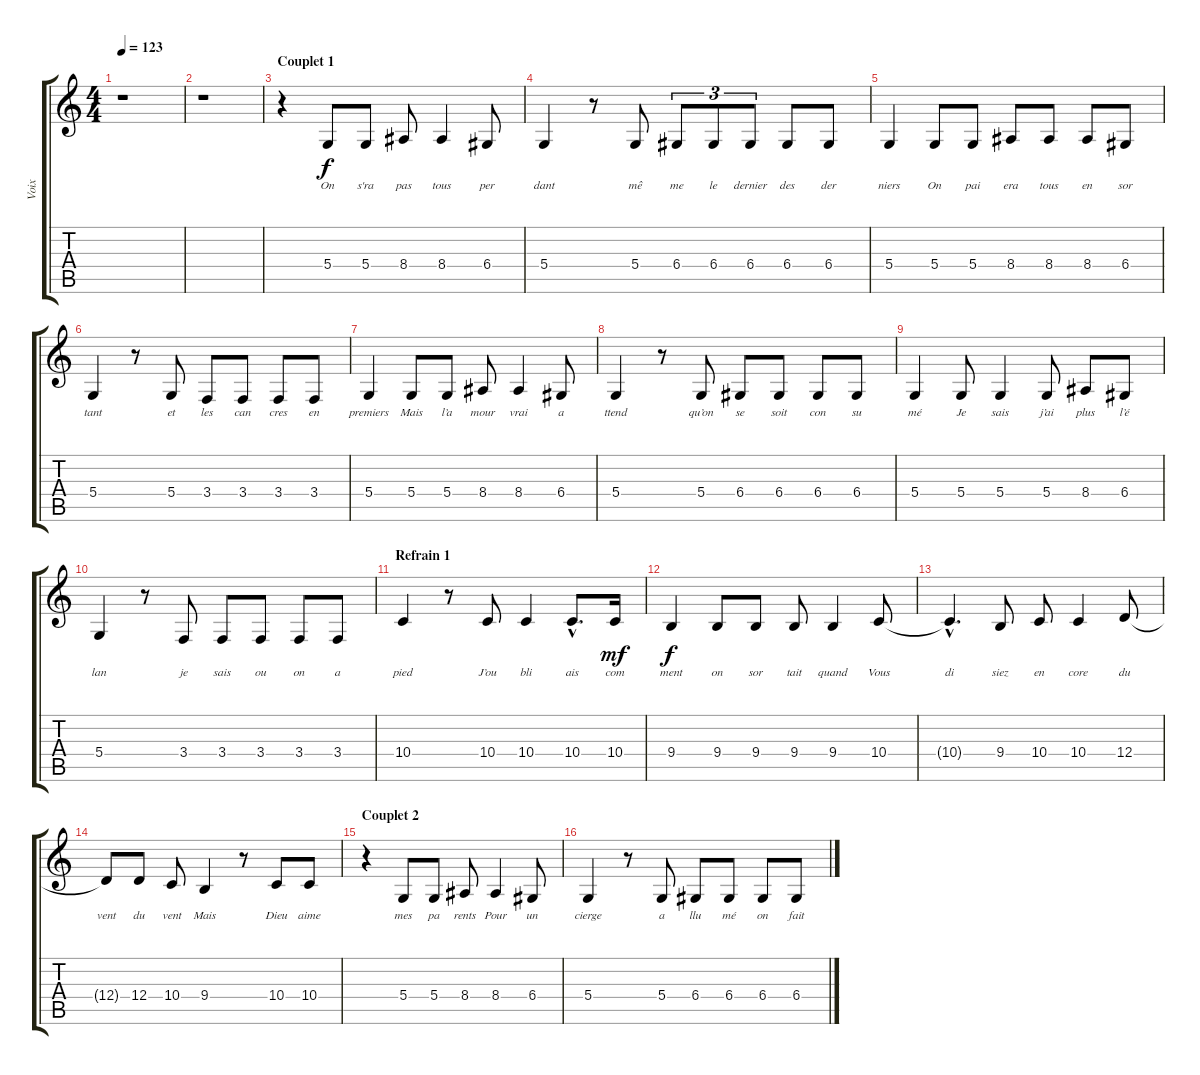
\track ("Voix" "Voix") {instrument clarinet}
\staff {score tabs}
\tuning (E4 B3 G3 D3 A2 E2) {hide}
\ts (4 4)
\tempo 123
\clef g2
\ks c
r.1{dy f instrument clarinet} |
r.1 |
\section ("" "Couplet 1")
r.4 5.4.8{lyrics (0 "On") lyrics (1 "") lyrics (2 "") lyrics (3 "") lyrics (4 "")} 5.4.8{lyrics (0 "s'ra") lyrics (1 "") lyrics (2 "") lyrics (3 "") lyrics (4 "")} 8.4.8{lyrics (0 "pas") lyrics (1 "") lyrics (2 "") lyrics (3 "") lyrics (4 "")} 8.4.4{lyrics (0 "tous") lyrics (1 "") lyrics (2 "") lyrics (3 "") lyrics (4 "")} 6.4.8{lyrics (0 "per") lyrics (1 "") lyrics (2 "") lyrics (3 "") lyrics (4 "")} |
5.4.4{lyrics (0 "dant") lyrics (1 "") lyrics (2 "") lyrics (3 "") lyrics (4 "")} r.8 5.4.8{lyrics (0 "mê") lyrics (1 "") lyrics (2 "") lyrics (3 "") lyrics (4 "")} 6.4.8{tu (3 2) lyrics (0 "me") lyrics (1 "") lyrics (2 "") lyrics (3 "") lyrics (4 "")} 6.4.8{tu (3 2) lyrics (0 "le") lyrics (1 "") lyrics (2 "") lyrics (3 "") lyrics (4 "")} 6.4.8{tu (3 2) lyrics (0 "dernier") lyrics (1 "") lyrics (2 "") lyrics (3 "") lyrics (4 "")} 6.4.8{lyrics (0 "des") lyrics (1 "") lyrics (2 "") lyrics (3 "") lyrics (4 "")} 6.4.8{lyrics (0 "der") lyrics (1 "") lyrics (2 "") lyrics (3 "") lyrics (4 "")} |
5.4.4{lyrics (0 "niers") lyrics (1 "") lyrics (2 "") lyrics (3 "") lyrics (4 "")} 5.4.8{lyrics (0 "On") lyrics (1 "") lyrics (2 "") lyrics (3 "") lyrics (4 "")} 5.4.8{lyrics (0 "pai") lyrics (1 "") lyrics (2 "") lyrics (3 "") lyrics (4 "")} 8.4.8{lyrics (0 "era") lyrics (1 "") lyrics (2 "") lyrics (3 "") lyrics (4 "")} 8.4.8{lyrics (0 "tous") lyrics (1 "") lyrics (2 "") lyrics (3 "") lyrics (4 "")} 8.4.8{lyrics (0 "en") lyrics (1 "") lyrics (2 "") lyrics (3 "") lyrics (4 "")} 6.4.8{lyrics (0 "sor") lyrics (1 "") lyrics (2 "") lyrics (3 "") lyrics (4 "")} |
5.4.4{lyrics (0 "tant") lyrics (1 "") lyrics (2 "") lyrics (3 "") lyrics (4 "")} r.8 5.4.8{lyrics (0 "et") lyrics (1 "") lyrics (2 "") lyrics (3 "") lyrics (4 "")} 3.4.8{lyrics (0 "les") lyrics (1 "") lyrics (2 "") lyrics (3 "") lyrics (4 "")} 3.4.8{lyrics (0 "can") lyrics (1 "") lyrics (2 "") lyrics (3 "") lyrics (4 "")} 3.4.8{lyrics (0 "cres") lyrics (1 "") lyrics (2 "") lyrics (3 "") lyrics (4 "")} 3.4.8{lyrics (0 "en") lyrics (1 "") lyrics (2 "") lyrics (3 "") lyrics (4 "")} |
5.4.4{lyrics (0 "premiers") lyrics (1 "") lyrics (2 "") lyrics (3 "") lyrics (4 "")} 5.4.8{lyrics (0 "Mais") lyrics (1 "") lyrics (2 "") lyrics (3 "") lyrics (4 "")} 5.4.8{lyrics (0 "l’a") lyrics (1 "") lyrics (2 "") lyrics (3 "") lyrics (4 "")} 8.4.8{lyrics (0 "mour") lyrics (1 "") lyrics (2 "") lyrics (3 "") lyrics (4 "")} 8.4.4{lyrics (0 "vrai") lyrics (1 "") lyrics (2 "") lyrics (3 "") lyrics (4 "")} 6.4.8{lyrics (0 "a") lyrics (1 "") lyrics (2 "") lyrics (3 "") lyrics (4 "")} |
5.4.4{lyrics (0 "ttend") lyrics (1 "") lyrics (2 "") lyrics (3 "") lyrics (4 "")} r.8 5.4.8{lyrics (0 "qu’on") lyrics (1 "") lyrics (2 "") lyrics (3 "") lyrics (4 "")} 6.4.8{lyrics (0 "se") lyrics (1 "") lyrics (2 "") lyrics (3 "") lyrics (4 "")} 6.4.8{lyrics (0 "soit") lyrics (1 "") lyrics (2 "") lyrics (3 "") lyrics (4 "")} 6.4.8{lyrics (0 "con") lyrics (1 "") lyrics (2 "") lyrics (3 "") lyrics (4 "")} 6.4.8{lyrics (0 "su") lyrics (1 "") lyrics (2 "") lyrics (3 "") lyrics (4 "")} |
5.4.4{lyrics (0 "mé") lyrics (1 "") lyrics (2 "") lyrics (3 "") lyrics (4 "")} 5.4.8{lyrics (0 "Je") lyrics (1 "") lyrics (2 "") lyrics (3 "") lyrics (4 "")} 5.4.4{lyrics (0 "sais") lyrics (1 "") lyrics (2 "") lyrics (3 "") lyrics (4 "")} 5.4.8{lyrics (0 "j’ai") lyrics (1 "") lyrics (2 "") lyrics (3 "") lyrics (4 "")} 8.4.8{lyrics (0 "plus") lyrics (1 "") lyrics (2 "") lyrics (3 "") lyrics (4 "")} 6.4.8{lyrics (0 "l’é") lyrics (1 "") lyrics (2 "") lyrics (3 "") lyrics (4 "")} |
5.4.4{lyrics (0 "lan") lyrics (1 "") lyrics (2 "") lyrics (3 "") lyrics (4 "")} r.8 3.4.8{lyrics (0 "je") lyrics (1 "") lyrics (2 "") lyrics (3 "") lyrics (4 "")} 3.4.8{lyrics (0 "sais") lyrics (1 "") lyrics (2 "") lyrics (3 "") lyrics (4 "")} 3.4.8{lyrics (0 "ou") lyrics (1 "") lyrics (2 "") lyrics (3 "") lyrics (4 "")} 3.4.8{lyrics (0 "on") lyrics (1 "") lyrics (2 "") lyrics (3 "") lyrics (4 "")} 3.4.8{lyrics (0 "a") lyrics (1 "") lyrics (2 "") lyrics (3 "") lyrics (4 "")} |
\section ("" "Refrain 1")
10.4.4{lyrics (0 "pied") lyrics (1 "") lyrics (2 "") lyrics (3 "") lyrics (4 "")} r.8 10.4.8{lyrics (0 "J’ou") lyrics (1 "") lyrics (2 "") lyrics (3 "") lyrics (4 "")} 10.4.4{lyrics (0 "bli") lyrics (1 "") lyrics (2 "") lyrics (3 "") lyrics (4 "")} 10.4{hac}.8{d lyrics (0 "ais") lyrics (1 "") lyrics (2 "") lyrics (3 "") lyrics (4 "")} 10.4.16{lyrics (0 "com") lyrics (1 "") lyrics (2 "") lyrics (3 "") lyrics (4 "") dy mf} |
9.4.4{lyrics (0 "ment") lyrics (1 "") lyrics (2 "") lyrics (3 "") lyrics (4 "") dy f} 9.4.8{lyrics (0 "on") lyrics (1 "") lyrics (2 "") lyrics (3 "") lyrics (4 "")} 9.4.8{lyrics (0 "sor") lyrics (1 "") lyrics (2 "") lyrics (3 "") lyrics (4 "")} 9.4.8{lyrics (0 "tait") lyrics (1 "") lyrics (2 "") lyrics (3 "") lyrics (4 "")} 9.4.4{lyrics (0 "quand") lyrics (1 "") lyrics (2 "") lyrics (3 "") lyrics (4 "")} 10.4.8{lyrics (0 "Vous") lyrics (1 "") lyrics (2 "") lyrics (3 "") lyrics (4 "")} |
10.4{hac t}.4{d lyrics (0 "di") lyrics (1 "") lyrics (2 "") lyrics (3 "") lyrics (4 "")} 9.4.8{lyrics (0 "siez") lyrics (1 "") lyrics (2 "") lyrics (3 "") lyrics (4 "")} 10.4.8{lyrics (0 "en") lyrics (1 "") lyrics (2 "") lyrics (3 "") lyrics (4 "")} 10.4.4{lyrics (0 "core") lyrics (1 "") lyrics (2 "") lyrics (3 "") lyrics (4 "")} 12.4.8{lyrics (0 "du") lyrics (1 "") lyrics (2 "") lyrics (3 "") lyrics (4 "")} |
12.4{t}.8{lyrics (0 "vent") lyrics (1 "") lyrics (2 "") lyrics (3 "") lyrics (4 "")} 12.4.8{lyrics (0 "du") lyrics (1 "") lyrics (2 "") lyrics (3 "") lyrics (4 "")} 10.4.8{lyrics (0 "vent") lyrics (1 "") lyrics (2 "") lyrics (3 "") lyrics (4 "")} 9.4.4{lyrics (0 "Mais") lyrics (1 "") lyrics (2 "") lyrics (3 "") lyrics (4 "")} r.8 10.4.8{lyrics (0 "Dieu") lyrics (1 "") lyrics (2 "") lyrics (3 "") lyrics (4 "")} 10.4.8{lyrics (0 "aime") lyrics (1 "") lyrics (2 "") lyrics (3 "") lyrics (4 "")} |
\section ("" "Couplet 2")
r.4 5.4.8{lyrics (0 "mes") lyrics (1 "") lyrics (2 "") lyrics (3 "") lyrics (4 "")} 5.4.8{lyrics (0 "pa") lyrics (1 "") lyrics (2 "") lyrics (3 "") lyrics (4 "")} 8.4.8{lyrics (0 "rents") lyrics (1 "") lyrics (2 "") lyrics (3 "") lyrics (4 "")} 8.4.4{lyrics (0 "Pour") lyrics (1 "") lyrics (2 "") lyrics (3 "") lyrics (4 "")} 6.4.8{lyrics (0 "un") lyrics (1 "") lyrics (2 "") lyrics (3 "") lyrics (4 "")} |
5.4.4{lyrics (0 "cierge") lyrics (1 "") lyrics (2 "") lyrics (3 "") lyrics (4 "")} r.8 5.4.8{lyrics (0 "a") lyrics (1 "") lyrics (2 "") lyrics (3 "") lyrics (4 "")} 6.4.8{lyrics (0 "llu") lyrics (1 "") lyrics (2 "") lyrics (3 "") lyrics (4 "")} 6.4.8{lyrics (0 "mé") lyrics (1 "") lyrics (2 "") lyrics (3 "") lyrics (4 "")} 6.4.8{lyrics (0 "on") lyrics (1 "") lyrics (2 "") lyrics (3 "") lyrics (4 "")} 6.4.8{lyrics (0 "fait") lyrics (1 "") lyrics (2 "") lyrics (3 "") lyrics (4 "")}
